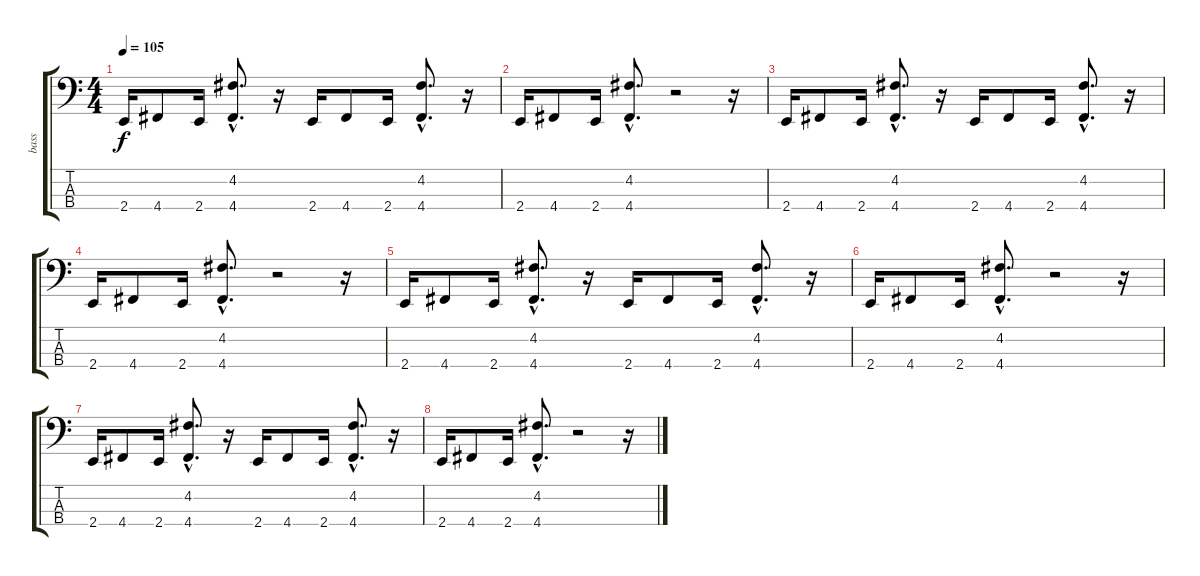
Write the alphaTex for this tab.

\track ("bass" "bass") {instrument slapbass2}
\staff {score tabs}
\tuning (G2 D2 A1 D1) {hide}
\ts (4 4)
\tempo 105
\clef f4
\ks c
2.4.16{dy f} 4.4.8 2.4.16 (4.2{hac} 4.4{hac}).8{d} r.16 2.4.16 4.4.8 2.4.16 (4.2{hac} 4.4{hac}).8{d} r.16 |
2.4.16 4.4.8 2.4.16 (4.2{hac} 4.4{hac}).8{d} r.2 r.16 |
2.4.16 4.4.8 2.4.16 (4.2{hac} 4.4{hac}).8{d} r.16 2.4.16 4.4.8 2.4.16 (4.2{hac} 4.4{hac}).8{d} r.16 |
2.4.16 4.4.8 2.4.16 (4.2{hac} 4.4{hac}).8{d} r.2 r.16 |
2.4.16 4.4.8 2.4.16 (4.2{hac} 4.4{hac}).8{d} r.16 2.4.16 4.4.8 2.4.16 (4.2{hac} 4.4{hac}).8{d} r.16 |
2.4.16 4.4.8 2.4.16 (4.2{hac} 4.4{hac}).8{d} r.2 r.16 |
2.4.16 4.4.8 2.4.16 (4.2{hac} 4.4{hac}).8{d} r.16 2.4.16 4.4.8 2.4.16 (4.2{hac} 4.4{hac}).8{d} r.16 |
2.4.16 4.4.8 2.4.16 (4.2{hac} 4.4{hac}).8{d} r.2 r.16
